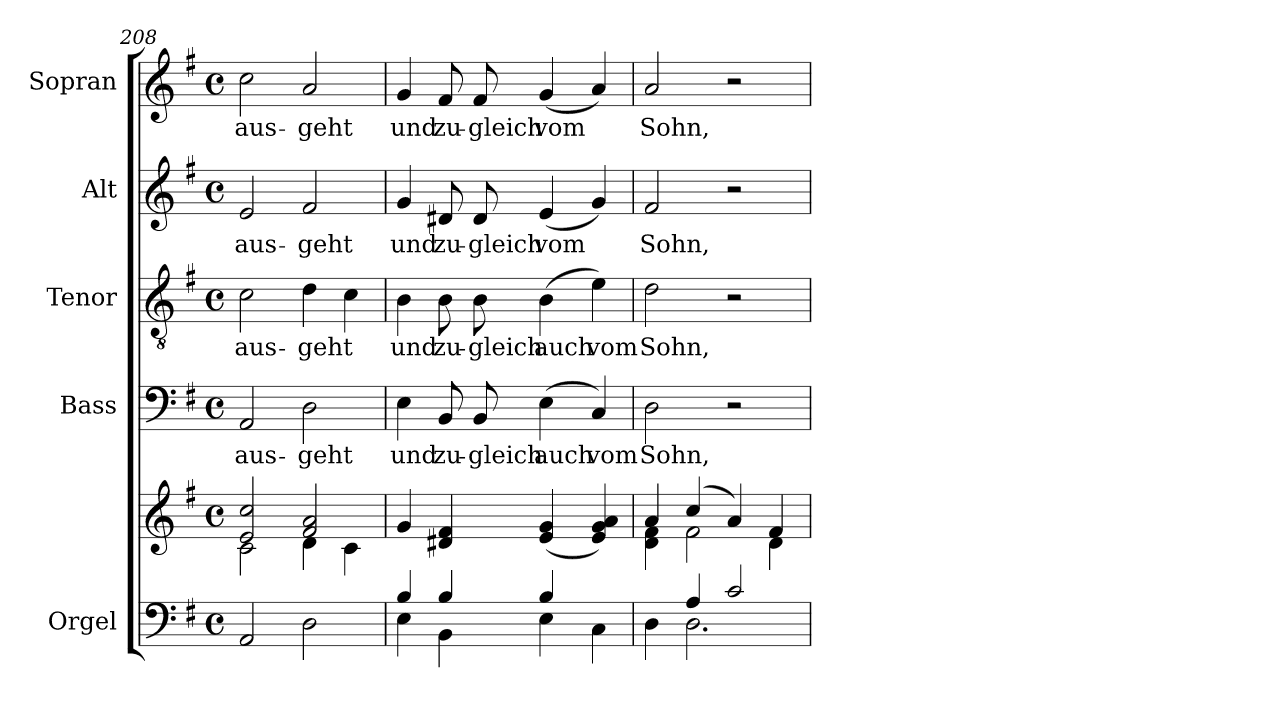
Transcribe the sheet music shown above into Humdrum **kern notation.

**kern	**kern	**kern	**text	**kern	**text	**kern	**text	**kern	**text
*part5	*part5	*part4	*part4	*part3	*part3	*part2	*part2	*part1	*part1
*staff6	*staff5	*staff4	*staff4	*staff3	*staff3	*staff2	*staff2	*staff1	*staff1
*I"Orgel	*	*I"Bass	*	*I"Tenor	*	*I"Alt	*	*I"Sopran	*
*I'Org.	*	*I'B.	*	*I'T.	*	*I'A.	*	*I'S.	*
!!LO:PB:g=z
*clefF4	*clefG2	*clefF4	*	*clefGv2	*	*clefG2	*	*clefG2	*
*k[f#]	*k[f#]	*k[f#]	*	*k[f#]	*	*k[f#]	*	*k[f#]	*
*G:	*G:	*G:	*	*G:	*	*G:	*	*G:	*
*M4/4	*M4/4	*M4/4	*	*M4/4	*	*M4/4	*	*M4/4	*
*met(c)	*met(c)	*met(c)	*	*met(c)	*	*met(c)	*	*met(c)	*
=208	=208	=208	=208	=208	=208	=208	=208	=208	=208
*	*^	*	*	*	*	*	*	*	*
2AA/	2e/ 2cc/	2c\	2AA/	aus-	2c\	aus-	2e/	aus-	2cc\	aus-
2D\	2f#/ 2a/	4d\	2D\	-geht	4d\	-geht	2f#/	-geht	2a/	-geht
.	.	4c\	.	.	4c\	.	.	.	.	.
*	*v	*v	*	*	*	*	*	*	*	*
=209	=209	=209	=209	=209	=209	=209	=209	=209	=209
*^	*	*	*	*	*	*	*	*	*
4B/	4E\	4g/	4E\	und	4B\	und	4g/	und	4g/	und
4B/	4BB\	4d#X/ 4f#/	8BB/	zu-	8B\	zu-	8d#X/	zu-	8f#/	zu-
.	.	.	8BB/	-gleich	8B\	-gleich	8d#/	-gleich	8f#/	-gleich
4B/	4E\	(>4e/ 4g/	(4E\	auch	(4B\	auch	(4e/	vom	(4g/	vom
4ryy	4C\	4e/ 4g/ 4a/)	4C/)	vom	4e\)	vom	4g/)	.	4a/)	.
=210	=210	=210	=210	=210	=210	=210	=210	=210	=210	=210
*	*	*^	*	*	*	*	*	*	*	*
4ryy	4D\	4a/	4d\ 4f#\	2D\	Sohn,	2d\	Sohn,	2f#/	Sohn,	2a/	Sohn,
4A/	2.D\	(4cc/	2f#\	.	.	.	.	.	.	.	.
2c/	.	4a/)	.	2r	.	2r	.	2r	.	2r	.
.	.	4f#/	4d\	.	.	.	.	.	.	.	.
*v	*v	*	*	*	*	*	*	*	*	*	*
*	*v	*v	*	*	*	*	*	*	*	*
=	=	=	=	=	=	=	=	=	=
*-	*-	*-	*-	*-	*-	*-	*-	*-	*-
